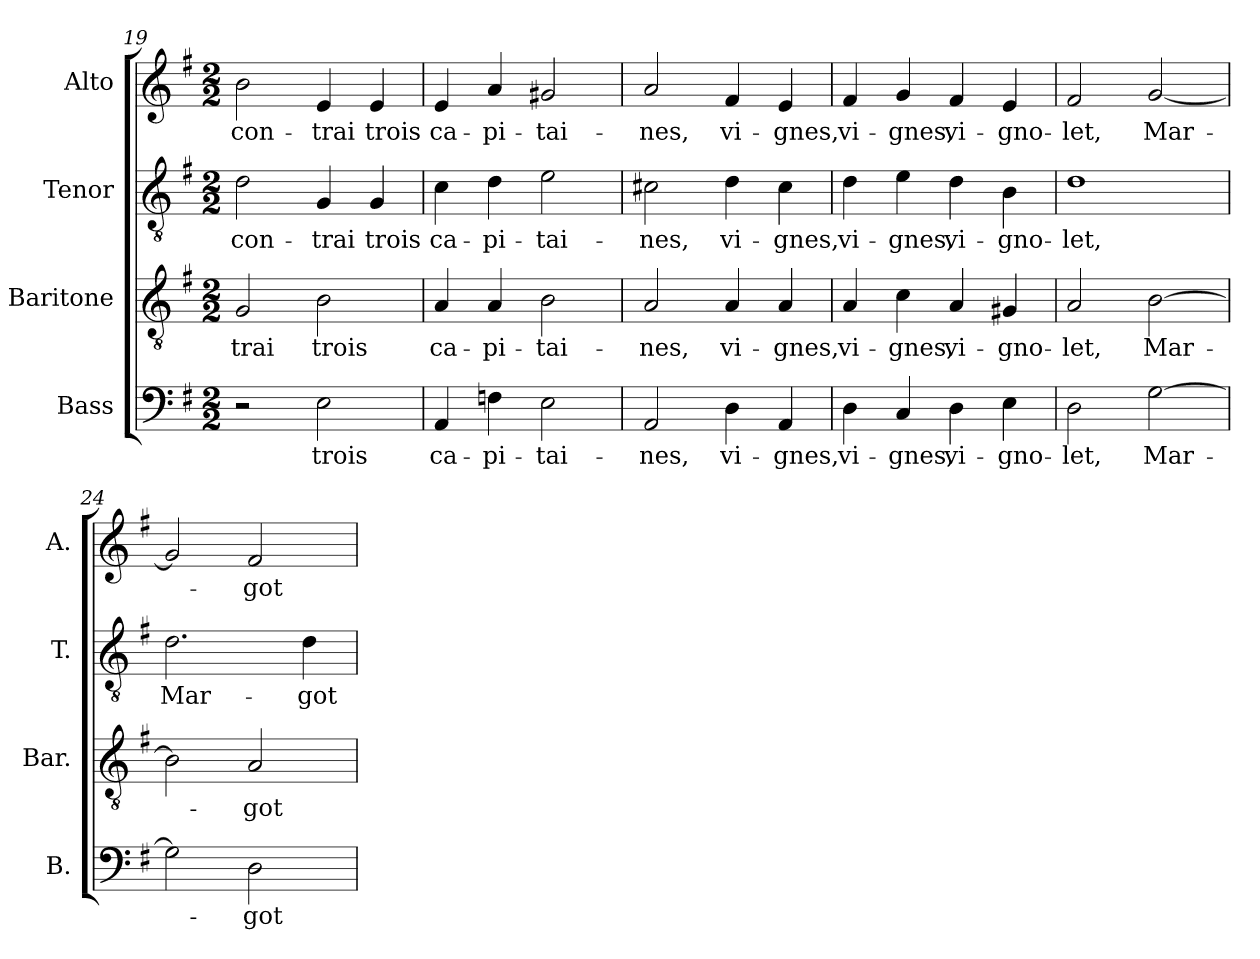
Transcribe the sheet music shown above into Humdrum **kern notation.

**kern	**text	**kern	**text	**kern	**text	**kern	**text
*part4	*part4	*part3	*part3	*part2	*part2	*part1	*part1
*staff4	*staff4	*staff3	*staff3	*staff2	*staff2	*staff1	*staff1
*I"Bass	*	*I"Baritone	*	*I"Tenor	*	*I"Alto	*
*I'B.	*	*I'Bar.	*	*I'T.	*	*I'A.	*
*clefF4	*	*clefGv2	*	*clefGv2	*	*clefG2	*
*	*	*ITrd7c12	*	*ITrd7c12	*	*	*
*k[f#]	*	*k[f#]	*	*k[f#]	*	*k[f#]	*
*G:	*	*G:	*	*G:	*	*G:	*
*M2/2	*	*M2/2	*	*M2/2	*	*M2/2	*
=19	=19	=19	=19	=19	=19	=19	=19
!	!	!	!LO:LY:b:color=#000000	!	!	!	!
!	!	!	!	!	!LO:LY:b:color=#000000	!	!
!	!	!	!	!	!	!	!LO:LY:b:color=#000000
2r	.	2GGi/	-trai	2Di\	-con-	2bi\	-con-
!	!LO:LY:b:color=#000000	!	!	!	!	!	!
!	!	!	!LO:LY:b:color=#000000	!	!	!	!
!	!	!	!	!	!LO:LY:b:color=#000000	!	!
!	!	!	!	!	!	!	!LO:LY:b:color=#000000
2Ei\	trois	2BBi\	trois	4GGi/	-trai	4ei/	-trai
!	!	!	!	!	!LO:LY:b:color=#000000	!	!
!	!	!	!	!	!	!	!LO:LY:b:color=#000000
.	.	.	.	4GGi/	trois	4ei/	trois
=20	=20	=20	=20	=20	=20	=20	=20
!	!LO:LY:b:color=#000000	!	!	!	!	!	!
!	!	!	!LO:LY:b:color=#000000	!	!	!	!
!	!	!	!	!	!LO:LY:b:color=#000000	!	!
!	!	!	!	!	!	!	!LO:LY:b:color=#000000
4AAi/	ca-	4AAi/	ca-	4Ci\	ca-	4ei/	ca-
!	!LO:LY:b:color=#000000	!	!	!	!	!	!
!	!	!	!LO:LY:b:color=#000000	!	!	!	!
!	!	!	!	!	!LO:LY:b:color=#000000	!	!
!	!	!	!	!	!	!	!LO:LY:b:color=#000000
4Fni\	-pi-	4AAi/	-pi-	4Di\	-pi-	4ai/	-pi-
!	!LO:LY:b:color=#000000	!	!	!	!	!	!
!	!	!	!LO:LY:b:color=#000000	!	!	!	!
!	!	!	!	!	!LO:LY:b:color=#000000	!	!
!	!	!	!	!	!	!	!LO:LY:b:color=#000000
2Ei\	-tai-	2BBi\	-tai-	2Ei\	-tai-	2g#Xi/	-tai-
=21	=21	=21	=21	=21	=21	=21	=21
!	!LO:LY:b:color=#000000	!	!	!	!	!	!
!	!	!	!LO:LY:b:color=#000000	!	!	!	!
!	!	!	!	!	!LO:LY:b:color=#000000	!	!
!	!	!	!	!	!	!	!LO:LY:b:color=#000000
2AAi/	-nes,	2AAi/	-nes,	2C#Xi\	-nes,	2ai/	-nes,
!	!LO:LY:b:color=#000000	!	!	!	!	!	!
!	!	!	!LO:LY:b:color=#000000	!	!	!	!
!	!	!	!	!	!LO:LY:b:color=#000000	!	!
!	!	!	!	!	!	!	!LO:LY:b:color=#000000
4Di\	vi-	4AAi/	vi-	4Di\	vi-	4f#i/	vi-
!	!LO:LY:b:color=#000000	!	!	!	!	!	!
!	!	!	!LO:LY:b:color=#000000	!	!	!	!
!	!	!	!	!	!LO:LY:b:color=#000000	!	!
!	!	!	!	!	!	!	!LO:LY:b:color=#000000
4AAi/	-gnes,	4AAi/	-gnes,	4C#i\	-gnes,	4ei/	-gnes,
=22	=22	=22	=22	=22	=22	=22	=22
!	!LO:LY:b:color=#000000	!	!	!	!	!	!
!	!	!	!LO:LY:b:color=#000000	!	!	!	!
!	!	!	!	!	!LO:LY:b:color=#000000	!	!
!	!	!	!	!	!	!	!LO:LY:b:color=#000000
4Di\	vi-	4AAi/	vi-	4Di\	vi-	4f#i/	vi-
!	!LO:LY:b:color=#000000	!	!	!	!	!	!
!	!	!	!LO:LY:b:color=#000000	!	!	!	!
!	!	!	!	!	!LO:LY:b:color=#000000	!	!
!	!	!	!	!	!	!	!LO:LY:b:color=#000000
4Ci/	-gnes,	4Ci\	-gnes,	4Ei\	-gnes,	4gi/	-gnes,
!	!LO:LY:b:color=#000000	!	!	!	!	!	!
!	!	!	!LO:LY:b:color=#000000	!	!	!	!
!	!	!	!	!	!LO:LY:b:color=#000000	!	!
!	!	!	!	!	!	!	!LO:LY:b:color=#000000
4Di\	vi-	4AAi/	vi-	4Di\	vi-	4f#i/	vi-
!	!LO:LY:b:color=#000000	!	!	!	!	!	!
!	!	!	!LO:LY:b:color=#000000	!	!	!	!
!	!	!	!	!	!LO:LY:b:color=#000000	!	!
!	!	!	!	!	!	!	!LO:LY:b:color=#000000
4Ei\	-gno-	4GG#i/	-gno-	4BBi\	-gno-	4ei/	-gno-
=23	=23	=23	=23	=23	=23	=23	=23
!	!LO:LY:b:color=#000000	!	!	!	!	!	!
!	!	!	!LO:LY:b:color=#000000	!	!	!	!
!	!	!	!	!	!LO:LY:b:color=#000000	!	!
!	!	!	!	!	!	!	!LO:LY:b:color=#000000
2Di\	-let,	2AAi/	-let,	1Di	-let,	2f#i/	-let,
!	!LO:LY:b:color=#000000	!	!	!	!	!	!
!	!	!	!LO:LY:b:color=#000000	!	!	!	!
!	!	!	!	!	!	!	!LO:LY:b:color=#000000
[2Gi\	Mar-	[2BBi\	Mar-	.	.	[2gi/	Mar-
!!LO:PB:g=z
=24	=24	=24	=24	=24	=24	=24	=24
!	!	!	!	!	!LO:LY:b:color=#000000	!	!
2Gi\]	.	2BBi\]	.	2.Di\	Mar-	2gi/]	.
!	!LO:LY:b:color=#000000	!	!	!	!	!	!
!	!	!	!LO:LY:b:color=#000000	!	!	!	!
!	!	!	!	!	!	!	!LO:LY:b:color=#000000
2Di\	-got	2AAi/	-got	.	.	2f#i/	-got
!	!	!	!	!	!LO:LY:b:color=#000000	!	!
.	.	.	.	4Di\	-got	.	.
=	=	=	=	=	=	=	=
*-	*-	*-	*-	*-	*-	*-	*-
